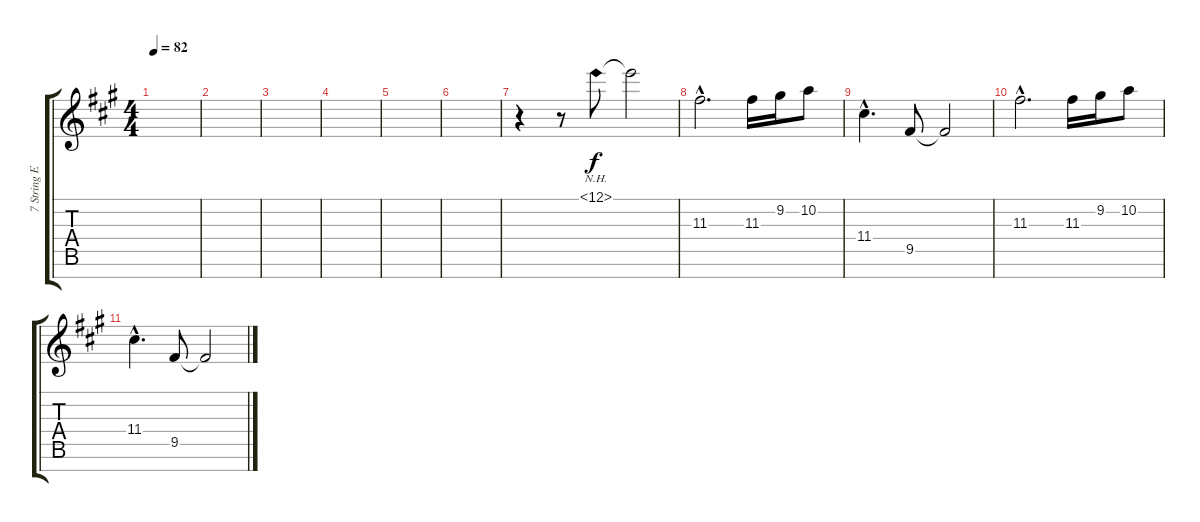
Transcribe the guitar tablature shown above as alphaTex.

\track ("7 String Elec. Gtr. Clean" "7 String E") {instrument electricguitarclean}
\staff {score tabs}
\tuning (E4 B3 G3 D3 A2 E2 B1) {hide}
\ts (4 4)
\tempo 82
\clef g2
\ks a
|
|
|
|
|
|
r.4 r.8 12.1{nh}.8 12.1{t}.2 |
11.3{hac}.2{d} 11.3.16 9.2.16 10.2.8 |
11.4{hac}.4{d} 9.5.8 9.5{t}.2 |
11.3{hac}.2{d} 11.3.16 9.2.16 10.2.8 |
11.4{hac}.4{d} 9.5.8 9.5{t}.2
